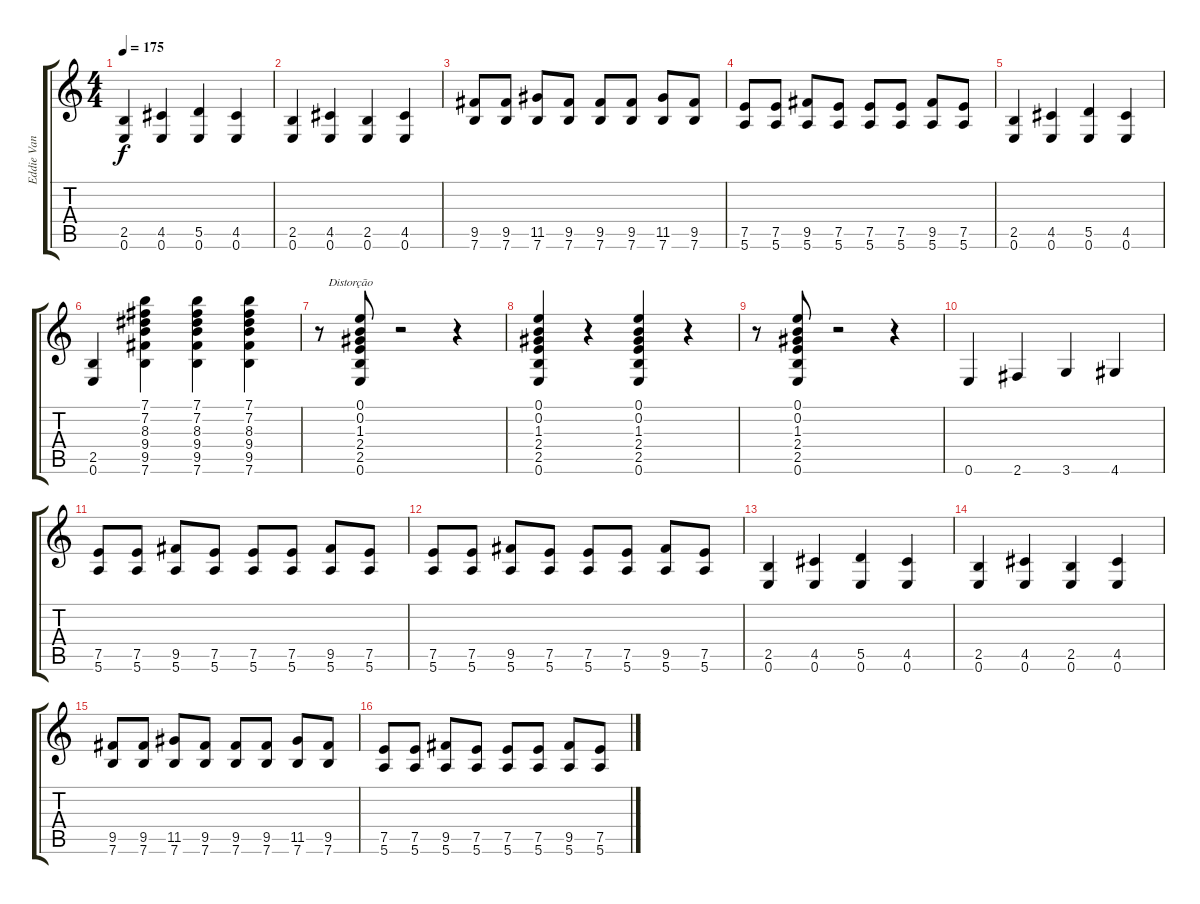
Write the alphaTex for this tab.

\track ("Eddie Van Halen" "Eddie Van ") {instrument acousticguitarsteel}
\staff {score tabs}
\tuning (E4 B3 G3 D3 A2 E2) {hide}
\ts (4 4)
\tempo 175
\clef g2
\ks c
(2.5 0.6).4{dy f} (4.5 0.6).4 (5.5 0.6).4 (4.5 0.6).4 |
(2.5 0.6).4 (4.5 0.6).4 (2.5 0.6).4 (4.5 0.6).4 |
(9.5 7.6).8 (9.5 7.6).8 (11.5 7.6).8 (9.5 7.6).8 (9.5 7.6).8 (9.5 7.6).8 (11.5 7.6).8 (9.5 7.6).8 |
(7.5 5.6).8 (7.5 5.6).8 (9.5 5.6).8 (7.5 5.6).8 (7.5 5.6).8 (7.5 5.6).8 (9.5 5.6).8 (7.5 5.6).8 |
(2.5 0.6).4 (4.5 0.6).4 (5.5 0.6).4 (4.5 0.6).4 |
(2.5 0.6).4 (7.1 7.2 8.3 9.4 9.5 7.6).4 (7.1 7.2 8.3 9.4 9.5 7.6).4 (7.1 7.2 8.3 9.4 9.5 7.6).4 |
r.8{txt "   Distorção" instrument distortionguitar} (0.1 0.2 1.3 2.4 2.5 0.6).8 r.2 r.4 |
(0.1 0.2 1.3 2.4 2.5 0.6).4 r.4 (0.1 0.2 1.3 2.4 2.5 0.6).4 r.4 |
r.8 (0.1 0.2 1.3 2.4 2.5 0.6).8 r.2 r.4 |
0.6.4 2.6.4 3.6.4 4.6.4 |
(7.5 5.6).8 (7.5 5.6).8 (9.5 5.6).8 (7.5 5.6).8 (7.5 5.6).8 (7.5 5.6).8 (9.5 5.6).8 (7.5 5.6).8 |
(7.5 5.6).8 (7.5 5.6).8 (9.5 5.6).8 (7.5 5.6).8 (7.5 5.6).8 (7.5 5.6).8 (9.5 5.6).8 (7.5 5.6).8 |
(2.5 0.6).4 (4.5 0.6).4 (5.5 0.6).4 (4.5 0.6).4 |
(2.5 0.6).4 (4.5 0.6).4 (2.5 0.6).4 (4.5 0.6).4 |
(9.5 7.6).8 (9.5 7.6).8 (11.5 7.6).8 (9.5 7.6).8 (9.5 7.6).8 (9.5 7.6).8 (11.5 7.6).8 (9.5 7.6).8 |
(7.5 5.6).8 (7.5 5.6).8 (9.5 5.6).8 (7.5 5.6).8 (7.5 5.6).8 (7.5 5.6).8 (9.5 5.6).8 (7.5 5.6).8
